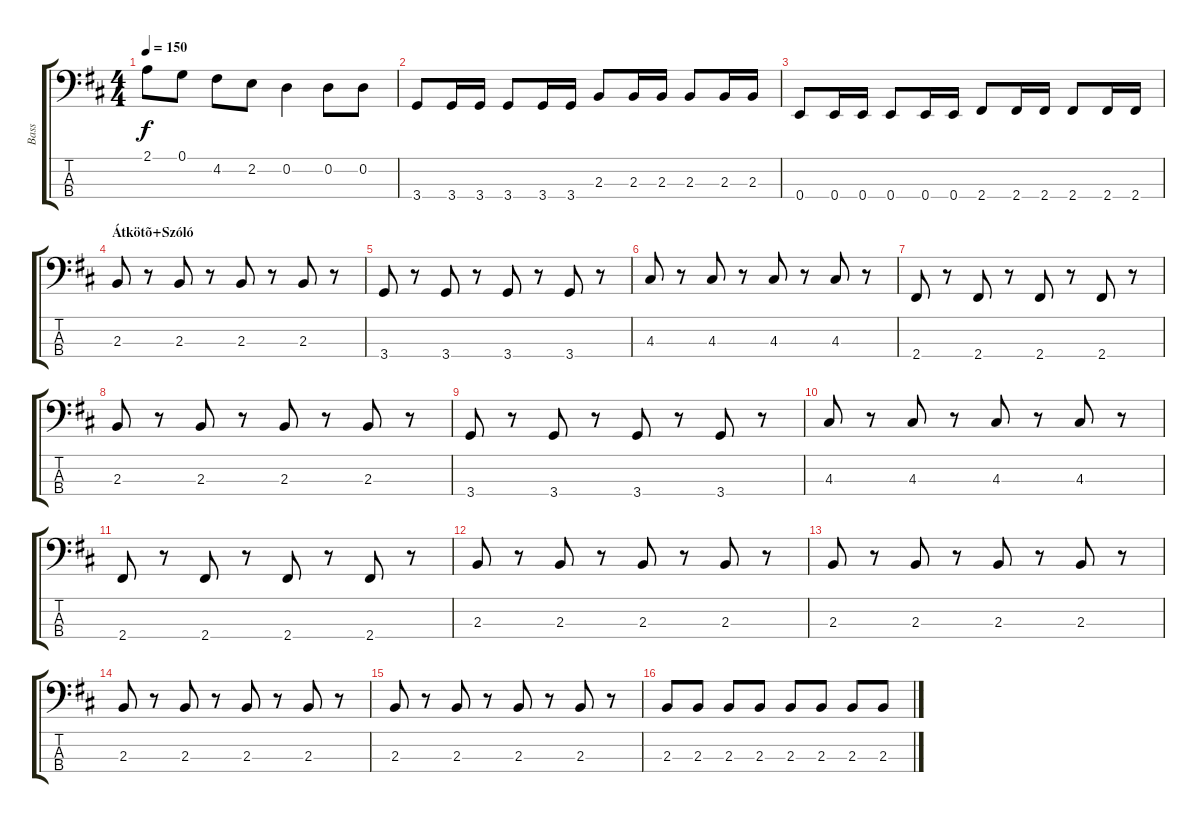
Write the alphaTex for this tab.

\track ("Bass" "Bass") {instrument electricbassfinger}
\staff {score tabs}
\tuning (G2 D2 A1 E1) {hide}
\ts (4 4)
\tempo 150
\clef f4
\ks d
2.1.8{dy f} 0.1.8 4.2.8 2.2.8 0.2.4 0.2.8 0.2.8 |
3.4.8 3.4.16 3.4.16 3.4.8 3.4.16 3.4.16 2.3.8 2.3.16 2.3.16 2.3.8 2.3.16 2.3.16 |
0.4.8 0.4.16 0.4.16 0.4.8 0.4.16 0.4.16 2.4.8 2.4.16 2.4.16 2.4.8 2.4.16 2.4.16 |
\section ("" "Átkötõ+Szóló")
2.3.8 r.8 2.3.8 r.8 2.3.8 r.8 2.3.8 r.8 |
3.4.8 r.8 3.4.8 r.8 3.4.8 r.8 3.4.8 r.8 |
4.3.8 r.8 4.3.8 r.8 4.3.8 r.8 4.3.8 r.8 |
2.4.8 r.8 2.4.8 r.8 2.4.8 r.8 2.4.8 r.8 |
2.3.8 r.8 2.3.8 r.8 2.3.8 r.8 2.3.8 r.8 |
3.4.8 r.8 3.4.8 r.8 3.4.8 r.8 3.4.8 r.8 |
4.3.8 r.8 4.3.8 r.8 4.3.8 r.8 4.3.8 r.8 |
2.4.8 r.8 2.4.8 r.8 2.4.8 r.8 2.4.8 r.8 |
2.3.8 r.8 2.3.8 r.8 2.3.8 r.8 2.3.8 r.8 |
2.3.8 r.8 2.3.8 r.8 2.3.8 r.8 2.3.8 r.8 |
2.3.8 r.8 2.3.8 r.8 2.3.8 r.8 2.3.8 r.8 |
2.3.8 r.8 2.3.8 r.8 2.3.8 r.8 2.3.8 r.8 |
2.3.8 2.3.8 2.3.8 2.3.8 2.3.8 2.3.8 2.3.8 2.3.8
